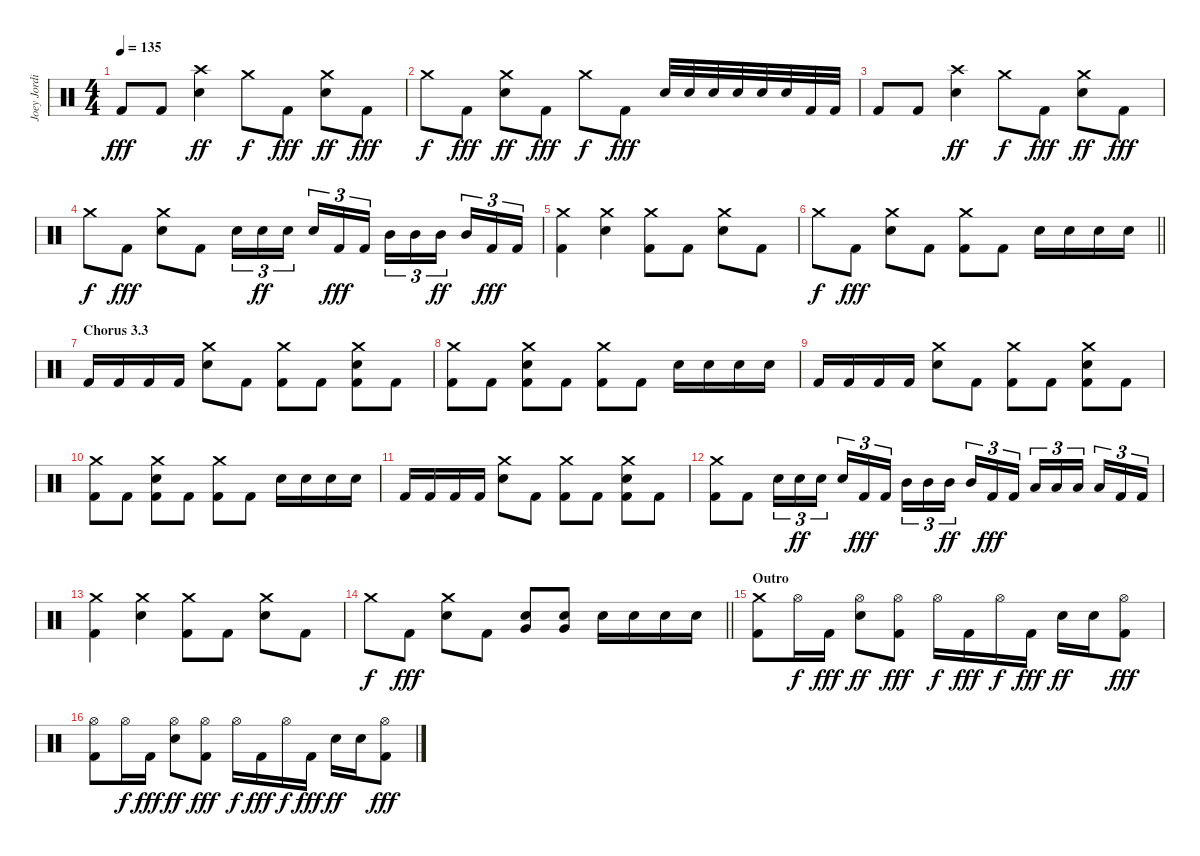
\track ("Joey Jordison" "Joey Jordi") {instrument percussion}
\staff {score}
\articulation defaults
\ts (4 4)
\tempo 135
\clef neutral
\ks c "Kick (hit) 2".8{dy fff} "Kick (hit) 2".8
("Crash high (hit)" "Electric Snare (hit)").4{dy ff} "Crash medium (hit)".8{dy f} "Kick (hit) 2".8{dy fff} ("Crash medium (hit)" "Electric Snare (hit)").8{dy ff} "Kick (hit) 2".8{dy fff} |
"Crash medium (hit)".8{dy f} "Kick (hit) 2".8{dy fff} ("Crash medium (hit)" "Electric Snare (hit)").8{dy ff} "Kick (hit) 2".8{dy fff} "Crash medium (hit)".8{dy f} "Kick (hit) 2".8{dy fff} "Electric Snare (hit)".32 "Electric Snare (hit)".32 "Electric Snare (hit)".32 "Electric Snare (hit)".32 "Electric Snare (hit)".32 "Electric Snare (hit)".32 "Kick (hit) 2".32 "Kick (hit) 2".32 |
"Kick (hit) 2".8 "Kick (hit) 2".8 ("Crash high (hit)" "Electric Snare (hit)").4{dy ff} "Crash medium (hit)".8{dy f} "Kick (hit) 2".8{dy fff} ("Crash medium (hit)" "Electric Snare (hit)").8{dy ff} "Kick (hit) 2".8{dy fff} |
"Crash medium (hit)".8{dy f} "Kick (hit) 2".8{dy fff} ("Crash medium (hit)" "Electric Snare (hit)").8 "Kick (hit) 2".8 "Electric Snare (hit)".16{tu (3 2)} "Electric Snare (hit)".16{tu (3 2) dy ff} "Electric Snare (hit)".16{tu (3 2) beam splitsecondary} "Electric Snare (hit)".16{tu (3 2)} "Kick (hit) 2".16{tu (3 2) dy fff} "Kick (hit) 2".16{tu (3 2)} "Mid Tom (hit)".16{tu (3 2)} "Mid Tom (hit)".16{tu (3 2)} "Mid Tom (hit)".16{tu (3 2) dy ff beam splitsecondary} "Mid Tom (hit)".16{tu (3 2)} "Kick (hit) 2".16{tu (3 2) dy fff} "Kick (hit) 2".16{tu (3 2)} |
("Crash medium (hit)" "Kick (hit) 2").4 ("Crash medium (hit)" "Electric Snare (hit)").4 ("Crash medium (hit)" "Kick (hit) 2").8 "Kick (hit) 2".8 ("Crash medium (hit)" "Electric Snare (hit)").8 "Kick (hit) 2".8 |
\barLineRight lightlight "Crash medium (hit)".8{dy f} "Kick (hit) 2".8{dy fff}
("Crash medium (hit)" "Electric Snare (hit)").8 "Kick (hit) 2".8 ("Crash medium (hit)" "Kick (hit) 2").8 "Kick (hit) 2".8 "Electric Snare (hit)".16 "Electric Snare (hit)".16 "Electric Snare (hit)".16 "Electric Snare (hit)".16 |
\section ("" "Chorus 3.3")
"Kick (hit) 2".16 "Kick (hit) 2".16 "Kick (hit) 2".16 "Kick (hit) 2".16 ("Crash medium (hit)" "Electric Snare (hit)").8 "Kick (hit) 2".8 ("Crash medium (hit)" "Kick (hit) 2").8 "Kick (hit) 2".8 ("Crash medium (hit)" "Electric Snare (hit)" "Kick (hit) 2").8 "Kick (hit) 2".8 |
("Crash medium (hit)" "Kick (hit) 2").8 "Kick (hit) 2".8 ("Crash medium (hit)" "Electric Snare (hit)" "Kick (hit) 2").8 "Kick (hit) 2".8 ("Crash medium (hit)" "Kick (hit) 2").8 "Kick (hit) 2".8 "Electric Snare (hit)".16 "Electric Snare (hit)".16 "Electric Snare (hit)".16 "Electric Snare (hit)".16 |
"Kick (hit) 2".16 "Kick (hit) 2".16 "Kick (hit) 2".16 "Kick (hit) 2".16 ("Crash medium (hit)" "Electric Snare (hit)").8 "Kick (hit) 2".8 ("Crash medium (hit)" "Kick (hit) 2").8 "Kick (hit) 2".8 ("Crash medium (hit)" "Electric Snare (hit)" "Kick (hit) 2").8 "Kick (hit) 2".8 |
("Crash medium (hit)" "Kick (hit) 2").8 "Kick (hit) 2".8 ("Crash medium (hit)" "Electric Snare (hit)" "Kick (hit) 2").8 "Kick (hit) 2".8 ("Crash medium (hit)" "Kick (hit) 2").8 "Kick (hit) 2".8 "Electric Snare (hit)".16 "Electric Snare (hit)".16 "Electric Snare (hit)".16 "Electric Snare (hit)".16 |
"Kick (hit) 2".16 "Kick (hit) 2".16 "Kick (hit) 2".16 "Kick (hit) 2".16 ("Crash medium (hit)" "Electric Snare (hit)").8 "Kick (hit) 2".8 ("Crash medium (hit)" "Kick (hit) 2").8 "Kick (hit) 2".8 ("Crash medium (hit)" "Electric Snare (hit)" "Kick (hit) 2").8 "Kick (hit) 2".8 |
("Crash medium (hit)" "Kick (hit) 2").8 "Kick (hit) 2".8 "Electric Snare (hit)".16{tu (3 2)} "Electric Snare (hit)".16{tu (3 2) dy ff} "Electric Snare (hit)".16{tu (3 2) beam splitsecondary} "Electric Snare (hit)".16{tu (3 2)} "Kick (hit) 2".16{tu (3 2) dy fff} "Kick (hit) 2".16{tu (3 2)} "Mid Tom (hit)".16{tu (3 2)} "Mid Tom (hit)".16{tu (3 2)} "Mid Tom (hit)".16{tu (3 2) dy ff beam splitsecondary} "Mid Tom (hit)".16{tu (3 2)} "Kick (hit) 2".16{tu (3 2) dy fff} "Kick (hit) 2".16{tu (3 2)} "Low Tom (hit)".16{tu (3 2)} "Low Tom (hit)".16{tu (3 2)} "Low Tom (hit)".16{tu (3 2) beam splitsecondary} "Low Tom (hit)".16{tu (3 2)} "Kick (hit) 2".16{tu (3 2)} "Kick (hit) 2".16{tu (3 2)} |
("Crash medium (hit)" "Kick (hit) 2").4 ("Crash medium (hit)" "Electric Snare (hit)").4 ("Crash medium (hit)" "Kick (hit) 2").8 "Kick (hit) 2".8 ("Crash medium (hit)" "Electric Snare (hit)").8 "Kick (hit) 2".8 |
\barLineRight lightlight "Crash medium (hit)".8{dy f} "Kick (hit) 2".8{dy fff}
("Crash medium (hit)" "Electric Snare (hit)").8 "Kick (hit) 2".8 ("Electric Snare (hit)" "Very Low Tom (hit)").8 ("Electric Snare (hit)" "Very Low Tom (hit)").8 "Electric Snare (hit)".16 "Electric Snare (hit)".16 "Electric Snare (hit)".16 "Electric Snare (hit)".16 |
\section ("" "Outro")
("Crash medium (hit)" "Kick (hit) 2").8 "Hi-Hat (open)".16{dy f} "Kick (hit) 2".16{dy fff} ("Hi-Hat (open)" "Electric Snare (hit)").8{dy ff} ("Hi-Hat (open)" "Kick (hit) 2").8{dy fff} "Hi-Hat (open)".16{dy f} "Kick (hit) 2".16{dy fff} "Hi-Hat (open)".16{dy f} "Kick (hit) 2".16{dy fff} "Electric Snare (hit)".16{dy ff} "Electric Snare (hit)".16 ("Hi-Hat (open)" "Kick (hit) 2").8{dy fff} |
("Hi-Hat (open)" "Kick (hit) 2").8 "Hi-Hat (open)".16{dy f} "Kick (hit) 2".16{dy fff} ("Hi-Hat (open)" "Electric Snare (hit)").8{dy ff} ("Hi-Hat (open)" "Kick (hit) 2").8{dy fff} "Hi-Hat (open)".16{dy f} "Kick (hit) 2".16{dy fff} "Hi-Hat (open)".16{dy f} "Kick (hit) 2".16{dy fff} "Electric Snare (hit)".16{dy ff} "Electric Snare (hit)".16 ("Hi-Hat (open)" "Kick (hit) 2").8{dy fff}
